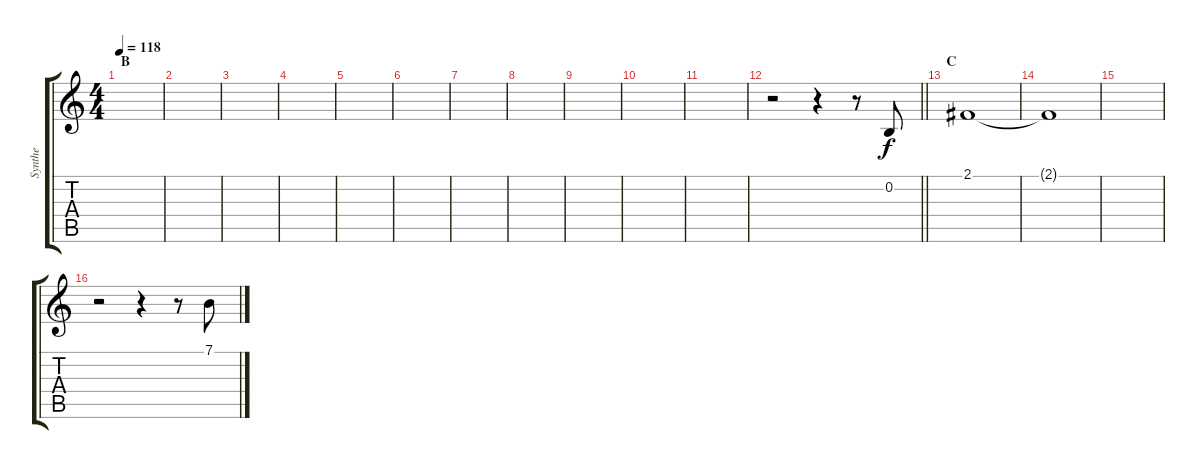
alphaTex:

\track ("Synthe" "Synthe") {instrument fx4atmosphere}
\staff {score tabs}
\tuning (E4 B3 G3 D3 A2 E2) {hide}
\ts (4 4)
\section ("" "B")
\tempo 118
\clef g2
\ks c
|
|
|
|
|
|
|
|
|
|
|
\barLineRight lightlight
r.2 r.4 r.8 0.2.8 |
\section ("" "C")
2.1.1 |
2.1{t}.1 |
|
r.2 r.4 r.8 7.1.8
